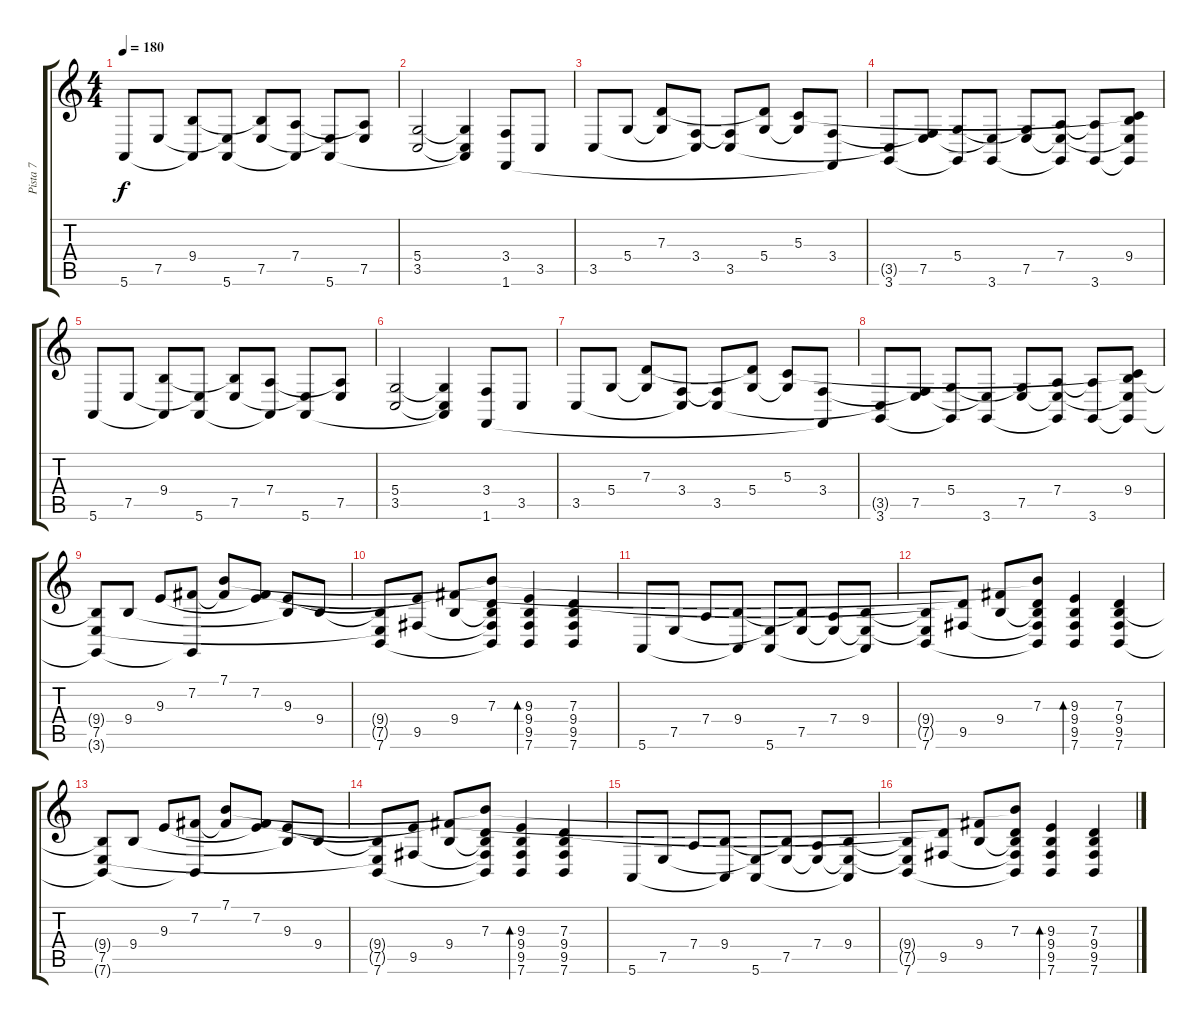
\track ("Pista 7" "Pista 7") {instrument acousticgrandpiano}
\staff {score tabs}
\tuning (E4 B3 G3 D3 A2 E2) {hide}
\ts (4 4)
\tempo 180
\clef g2
\ks c
5.6.8{dy f} 7.5.8 (9.4 5.6{t}).8 (7.5{t} 5.6).8 (9.4{t} 7.5).8 (7.4 5.6{t}).8 (7.5{t} 5.6).8 (7.4{t} 7.5).8 |
(5.4 3.5).2 (5.4{t} 3.5{t} 5.6{t}).4 (3.4 1.6).8 3.5.8 |
3.5.8 5.4.8 (7.3 5.4{t}).8 (3.4 3.5{t}).8 (3.4{t} 3.5).8 (7.3{t} 5.4).8 (5.3 5.4{t}).8 (3.4 1.6{t}).8 |
(3.5{t} 3.6).8 (3.4{t} 7.5).8 (5.4 3.6{t}).8 (7.5{t} 3.6).8 (5.4{t} 7.5).8 (7.4 7.5{t} 3.6{t}).8 (7.4{t} 3.6).8 (5.3{t} 9.4 7.5{t} 3.6{t}).8 |
5.6.8 7.5.8 (9.4 5.6{t}).8 (7.5{t} 5.6).8 (9.4{t} 7.5).8 (7.4 5.6{t}).8 (7.5{t} 5.6).8 (7.4{t} 7.5).8 |
(5.4 3.5).2 (5.4{t} 3.5{t} 5.6{t}).4 (3.4 1.6).8 3.5.8 |
3.5.8 5.4.8 (7.3 5.4{t}).8 (3.4 3.5{t}).8 (3.4{t} 3.5).8 (7.3{t} 5.4).8 (5.3 5.4{t}).8 (3.4 1.6{t}).8 |
(3.5{t} 3.6).8 (3.4{t} 7.5).8 (5.4 3.6{t}).8 (7.5{t} 3.6).8 (5.4{t} 7.5).8 (7.4 7.5{t} 3.6{t}).8 (7.4{t} 3.6).8 (5.3{t} 9.4 7.5{t} 3.6{t}).8 |
(9.4{t} 7.5 3.6{t}).8 9.4.8 9.3.8 (7.2 3.6{t}).8 (7.1 7.2{t}).8 (7.2 9.3{t}).8 (9.3 9.4{t}).8 9.4.8 |
(9.4{t} 7.5{t} 7.6).8 (9.3{t} 9.5).8 (7.2{t} 9.4).8 (7.1{t} 7.3 9.4{t} 9.5{t} 7.6{t}).8 (9.3 9.4 9.5 7.6).4{bd 60} (7.3 9.4 9.5 7.6).4 |
5.6.8 7.5.8 7.4.8 (9.4 5.6{t}).8 (7.5{t} 5.6).8 (9.4{t} 7.5).8 (7.4 7.5{t}).8 (9.4 7.5{t} 5.6{t}).8 |
(9.4{t} 7.5{t} 7.6).8 (7.3{t} 9.5).8 (7.2{t} 9.4).8 (7.1{t} 7.3 9.4{t} 9.5{t} 7.6{t}).8 (9.3 9.4 9.5 7.6).4{bd 60} (7.3 9.4 9.5 7.6).4 |
(9.4{t} 7.5 7.6{t}).8 9.4.8 9.3.8 (7.2 7.6{t}).8 (7.1 7.2{t}).8 (7.2 9.3{t}).8 (9.3 9.4{t}).8 9.4.8 |
(9.4{t} 7.5{t} 7.6).8 (9.3{t} 9.5).8 (7.2{t} 9.4).8 (7.1{t} 7.3 9.4{t} 9.5{t} 7.6{t}).8 (9.3 9.4 9.5 7.6).4{bd 60} (7.3 9.4 9.5 7.6).4 |
5.6.8 7.5.8 7.4.8 (9.4 5.6{t}).8 (7.5{t} 5.6).8 (9.4{t} 7.5).8 (7.4 7.5{t}).8 (9.4 7.5{t} 5.6{t}).8 |
(9.4{t} 7.5{t} 7.6).8 (7.3{t} 9.5).8 (7.2{t} 9.4).8 (7.1{t} 7.3 9.4{t} 9.5{t} 7.6{t}).8 (9.3 9.4 9.5 7.6).4{bd 60} (7.3 9.4 9.5 7.6).4
